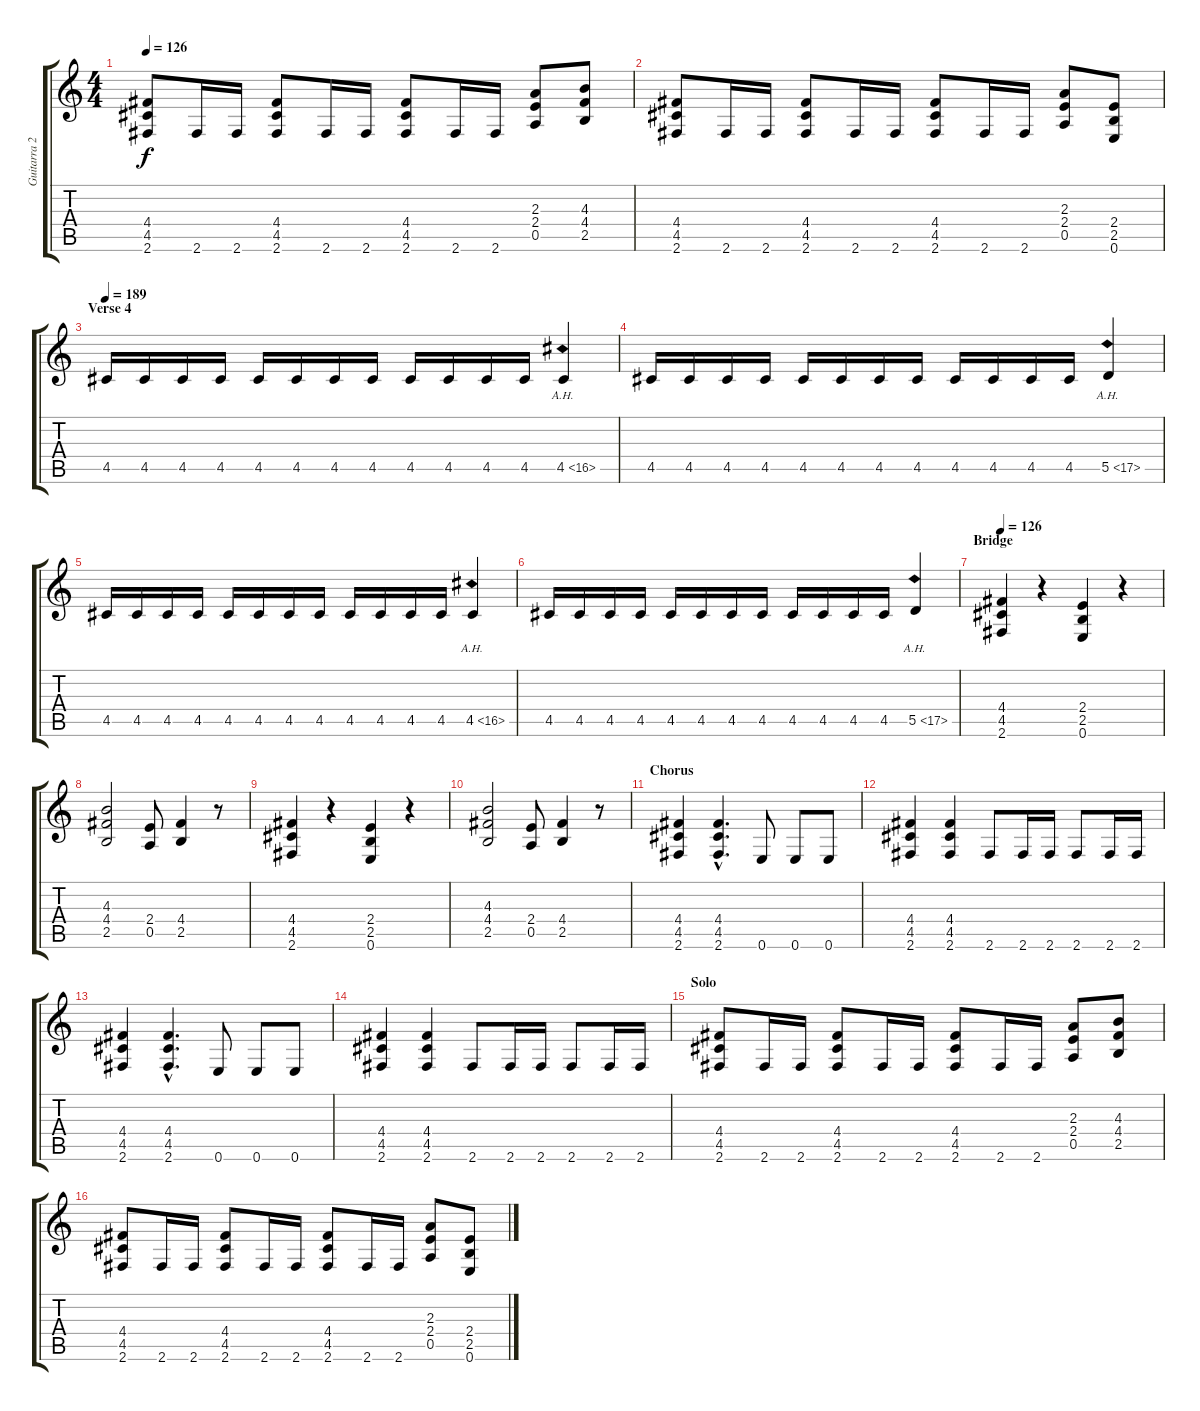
\track ("Guitarra 2" "Guitarra 2") {instrument distortionguitar}
\staff {score tabs}
\tuning (E4 B3 G3 D3 A2 E2) {hide}
\ts (4 4)
\tempo 126
\clef g2
\ks c
(4.4 4.5 2.6).8{dy f} 2.6.16 2.6.16 (4.4 4.5 2.6).8 2.6.16 2.6.16 (4.4 4.5 2.6).8 2.6.16 2.6.16 (2.3 2.4 0.5).8 (4.3 4.4 2.5).8 |
(4.4 4.5 2.6).8 2.6.16 2.6.16 (4.4 4.5 2.6).8 2.6.16 2.6.16 (4.4 4.5 2.6).8 2.6.16 2.6.16 (2.3 2.4 0.5).8 (2.4 2.5 0.6).8 |
\section ("" "Verse 4")
\tempo 189
4.5.16 4.5.16 4.5.16 4.5.16 4.5.16 4.5.16 4.5.16 4.5.16 4.5.16 4.5.16 4.5.16 4.5.16 4.5{ah 12}.4 |
4.5.16 4.5.16 4.5.16 4.5.16 4.5.16 4.5.16 4.5.16 4.5.16 4.5.16 4.5.16 4.5.16 4.5.16 5.5{ah 12}.4 |
4.5.16 4.5.16 4.5.16 4.5.16 4.5.16 4.5.16 4.5.16 4.5.16 4.5.16 4.5.16 4.5.16 4.5.16 4.5{ah 12}.4 |
4.5.16 4.5.16 4.5.16 4.5.16 4.5.16 4.5.16 4.5.16 4.5.16 4.5.16 4.5.16 4.5.16 4.5.16 5.5{ah 12}.4 |
\section ("" "Bridge")
\tempo 126
(4.4 4.5 2.6).4 r.4 (2.4 2.5 0.6).4 r.4 |
(4.3 4.4 2.5).2 (2.4 0.5).8 (4.4 2.5).4 r.8 |
(4.4 4.5 2.6).4 r.4 (2.4 2.5 0.6).4 r.4 |
(4.3 4.4 2.5).2 (2.4 0.5).8 (4.4 2.5).4 r.8 |
\section ("" "Chorus")
(4.4 4.5 2.6).4 (4.4{hac} 4.5{hac} 2.6{hac}).4{d} 0.6.8 0.6.8 0.6.8 |
(4.4 4.5 2.6).4 (4.4 4.5 2.6).4 2.6.8 2.6.16 2.6.16 2.6.8 2.6.16 2.6.16 |
(4.4 4.5 2.6).4 (4.4{hac} 4.5{hac} 2.6{hac}).4{d} 0.6.8 0.6.8 0.6.8 |
(4.4 4.5 2.6).4 (4.4 4.5 2.6).4 2.6.8 2.6.16 2.6.16 2.6.8 2.6.16 2.6.16 |
\section ("" "Solo")
(4.4 4.5 2.6).8 2.6.16 2.6.16 (4.4 4.5 2.6).8 2.6.16 2.6.16 (4.4 4.5 2.6).8 2.6.16 2.6.16 (2.3 2.4 0.5).8 (4.3 4.4 2.5).8 |
(4.4 4.5 2.6).8 2.6.16 2.6.16 (4.4 4.5 2.6).8 2.6.16 2.6.16 (4.4 4.5 2.6).8 2.6.16 2.6.16 (2.3 2.4 0.5).8 (2.4 2.5 0.6).8
